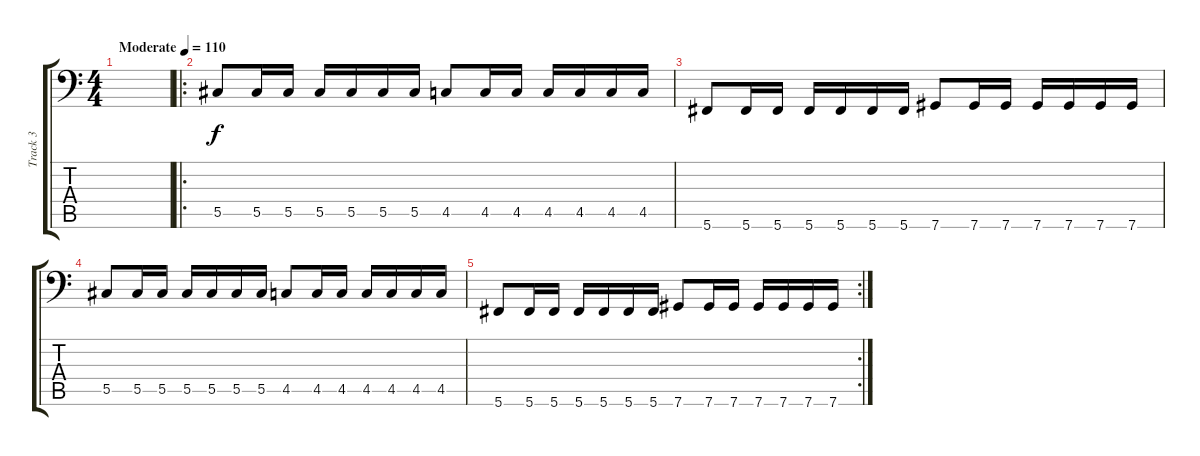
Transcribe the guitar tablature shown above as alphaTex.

\track ("Track 3" "Track 3") {instrument electricbasspick}
\staff {score tabs}
\tuning (Eb3 Bb2 Gb2 Db2 Ab1 Db1) {hide}
\ts (4 4)
\tempo (110 "Moderate")
\clef f4
\ks c
|
\ro
5.5.8 5.5.16 5.5.16 5.5.16 5.5.16 5.5.16 5.5.16 4.5.8 4.5.16 4.5.16 4.5.16 4.5.16 4.5.16 4.5.16 |
5.6.8 5.6.16 5.6.16 5.6.16 5.6.16 5.6.16 5.6.16 7.6.8 7.6.16 7.6.16 7.6.16 7.6.16 7.6.16 7.6.16 |
5.5.8 5.5.16 5.5.16 5.5.16 5.5.16 5.5.16 5.5.16 4.5.8 4.5.16 4.5.16 4.5.16 4.5.16 4.5.16 4.5.16 |
\rc 2
5.6.8 5.6.16 5.6.16 5.6.16 5.6.16 5.6.16 5.6.16 7.6.8 7.6.16 7.6.16 7.6.16 7.6.16 7.6.16 7.6.16
